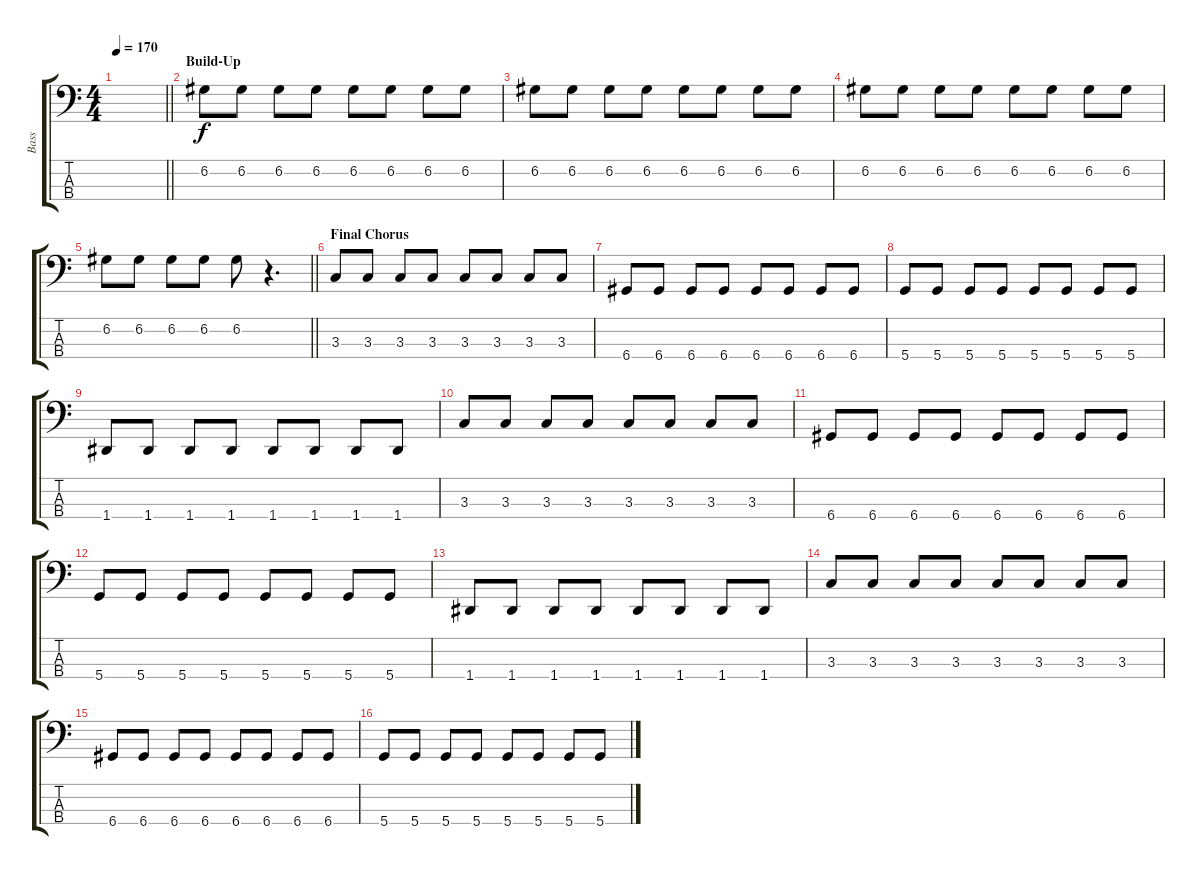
\track ("Bass" "Bass") {instrument electricbassfinger}
\staff {score tabs}
\tuning (G2 D2 A1 D1) {hide}
\ts (4 4)
\tempo 170
\clef f4
\barLineRight lightlight
\ks c
|
\section ("" "Build-Up")
6.2.8 6.2.8 6.2.8 6.2.8 6.2.8 6.2.8 6.2.8 6.2.8 |
6.2.8 6.2.8 6.2.8 6.2.8 6.2.8 6.2.8 6.2.8 6.2.8 |
6.2.8 6.2.8 6.2.8 6.2.8 6.2.8 6.2.8 6.2.8 6.2.8 |
\barLineRight lightlight
6.2.8 6.2.8 6.2.8 6.2.8 6.2.8 r.4{d} |
\section ("" "Final Chorus")
3.3.8 3.3.8 3.3.8 3.3.8 3.3.8 3.3.8 3.3.8 3.3.8 |
6.4.8 6.4.8 6.4.8 6.4.8 6.4.8 6.4.8 6.4.8 6.4.8 |
5.4.8 5.4.8 5.4.8 5.4.8 5.4.8 5.4.8 5.4.8 5.4.8 |
1.4.8 1.4.8 1.4.8 1.4.8 1.4.8 1.4.8 1.4.8 1.4.8 |
3.3.8 3.3.8 3.3.8 3.3.8 3.3.8 3.3.8 3.3.8 3.3.8 |
6.4.8 6.4.8 6.4.8 6.4.8 6.4.8 6.4.8 6.4.8 6.4.8 |
5.4.8 5.4.8 5.4.8 5.4.8 5.4.8 5.4.8 5.4.8 5.4.8 |
1.4.8 1.4.8 1.4.8 1.4.8 1.4.8 1.4.8 1.4.8 1.4.8 |
3.3.8 3.3.8 3.3.8 3.3.8 3.3.8 3.3.8 3.3.8 3.3.8 |
6.4.8 6.4.8 6.4.8 6.4.8 6.4.8 6.4.8 6.4.8 6.4.8 |
5.4.8 5.4.8 5.4.8 5.4.8 5.4.8 5.4.8 5.4.8 5.4.8
